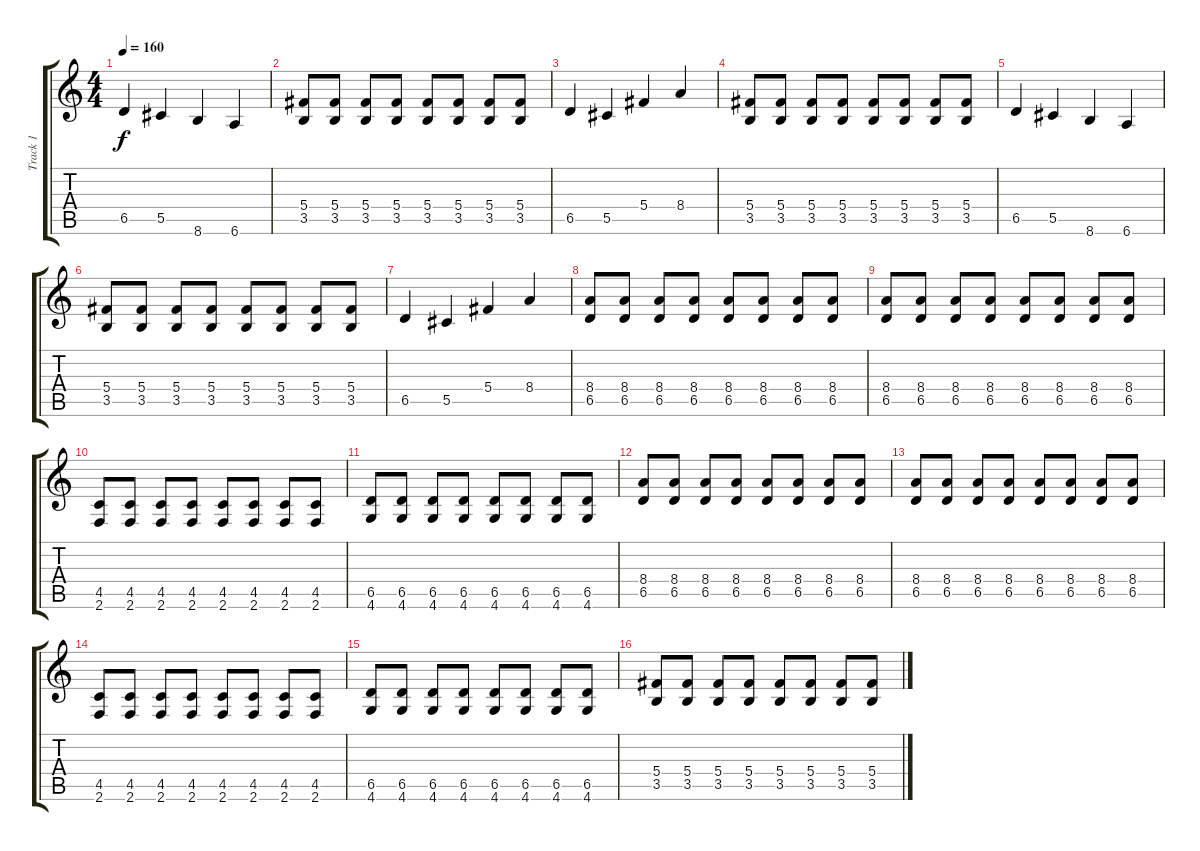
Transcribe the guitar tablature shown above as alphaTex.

\track ("Track 1" "Track 1") {instrument distortionguitar}
\staff {score tabs}
\tuning (Eb4 Bb3 Gb3 Db3 Ab2 Eb2) {hide}
\ts (4 4)
\tempo 160
\clef g2
\ks c
6.5.4{dy f} 5.5.4 8.6.4 6.6.4 |
(5.4 3.5).8 (5.4 3.5).8 (5.4 3.5).8 (5.4 3.5).8 (5.4 3.5).8 (5.4 3.5).8 (5.4 3.5).8 (5.4 3.5).8 |
6.5.4 5.5.4 5.4.4 8.4.4 |
(5.4 3.5).8 (5.4 3.5).8 (5.4 3.5).8 (5.4 3.5).8 (5.4 3.5).8 (5.4 3.5).8 (5.4 3.5).8 (5.4 3.5).8 |
6.5.4 5.5.4 8.6.4 6.6.4 |
(5.4 3.5).8 (5.4 3.5).8 (5.4 3.5).8 (5.4 3.5).8 (5.4 3.5).8 (5.4 3.5).8 (5.4 3.5).8 (5.4 3.5).8 |
6.5.4 5.5.4 5.4.4 8.4.4 |
(8.4 6.5).8 (8.4 6.5).8 (8.4 6.5).8 (8.4 6.5).8 (8.4 6.5).8 (8.4 6.5).8 (8.4 6.5).8 (8.4 6.5).8 |
(8.4 6.5).8 (8.4 6.5).8 (8.4 6.5).8 (8.4 6.5).8 (8.4 6.5).8 (8.4 6.5).8 (8.4 6.5).8 (8.4 6.5).8 |
(4.5 2.6).8 (4.5 2.6).8 (4.5 2.6).8 (4.5 2.6).8 (4.5 2.6).8 (4.5 2.6).8 (4.5 2.6).8 (4.5 2.6).8 |
(6.5 4.6).8 (6.5 4.6).8 (6.5 4.6).8 (6.5 4.6).8 (6.5 4.6).8 (6.5 4.6).8 (6.5 4.6).8 (6.5 4.6).8 |
(8.4 6.5).8 (8.4 6.5).8 (8.4 6.5).8 (8.4 6.5).8 (8.4 6.5).8 (8.4 6.5).8 (8.4 6.5).8 (8.4 6.5).8 |
(8.4 6.5).8 (8.4 6.5).8 (8.4 6.5).8 (8.4 6.5).8 (8.4 6.5).8 (8.4 6.5).8 (8.4 6.5).8 (8.4 6.5).8 |
(4.5 2.6).8 (4.5 2.6).8 (4.5 2.6).8 (4.5 2.6).8 (4.5 2.6).8 (4.5 2.6).8 (4.5 2.6).8 (4.5 2.6).8 |
(6.5 4.6).8 (6.5 4.6).8 (6.5 4.6).8 (6.5 4.6).8 (6.5 4.6).8 (6.5 4.6).8 (6.5 4.6).8 (6.5 4.6).8 |
(5.4 3.5).8 (5.4 3.5).8 (5.4 3.5).8 (5.4 3.5).8 (5.4 3.5).8 (5.4 3.5).8 (5.4 3.5).8 (5.4 3.5).8
